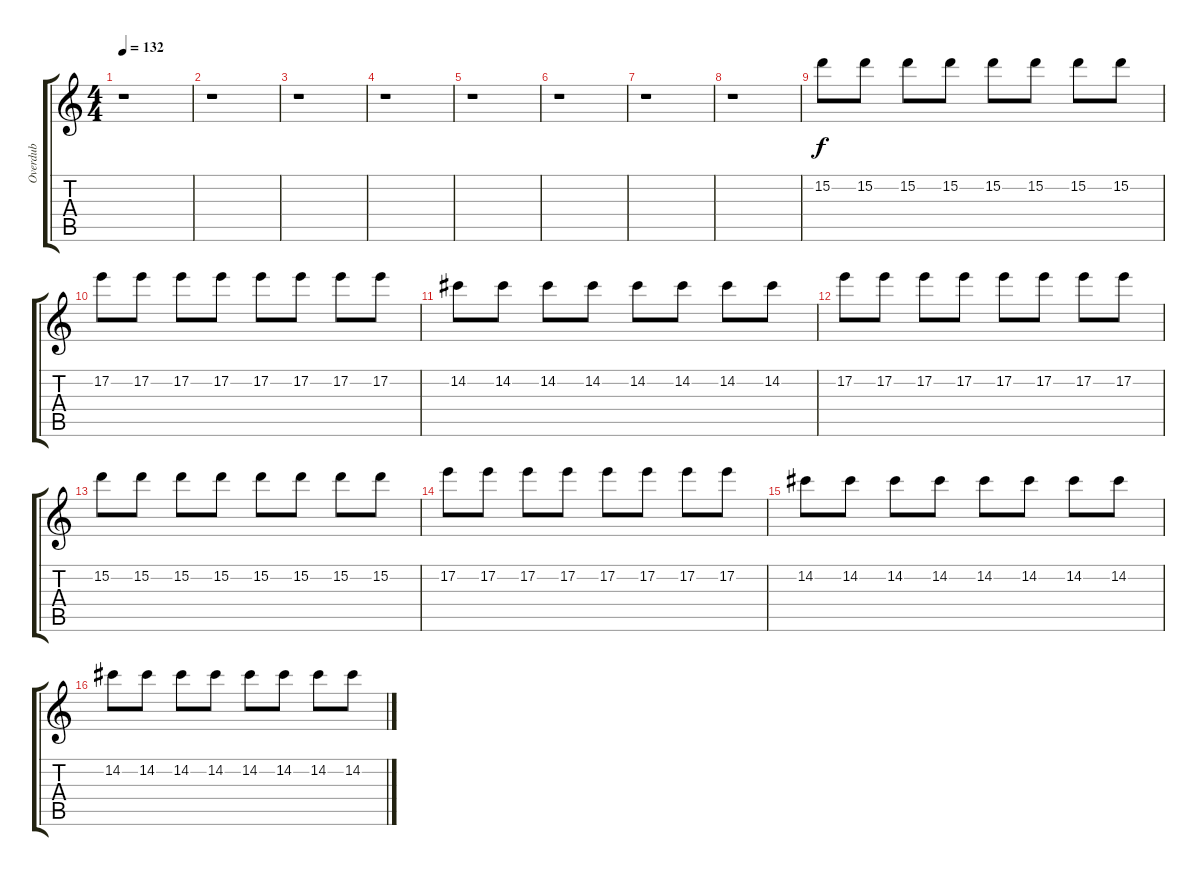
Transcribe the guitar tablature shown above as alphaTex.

\track ("Overdub" "Overdub") {instrument distortionguitar}
\staff {score tabs}
\tuning (E4 B3 G3 D3 A2 E2) {hide}
\ts (4 4)
\tempo 132
\clef g2
\ks c
r.1{dy f instrument distortionguitar} |
r.1 |
r.1 |
r.1 |
r.1 |
r.1 |
r.1 |
r.1 |
15.2.8 15.2.8 15.2.8 15.2.8 15.2.8 15.2.8 15.2.8 15.2.8 |
17.2.8 17.2.8 17.2.8 17.2.8 17.2.8 17.2.8 17.2.8 17.2.8 |
14.2.8 14.2.8 14.2.8 14.2.8 14.2.8 14.2.8 14.2.8 14.2.8 |
17.2.8 17.2.8 17.2.8 17.2.8 17.2.8 17.2.8 17.2.8 17.2.8 |
15.2.8 15.2.8 15.2.8 15.2.8 15.2.8 15.2.8 15.2.8 15.2.8 |
17.2.8 17.2.8 17.2.8 17.2.8 17.2.8 17.2.8 17.2.8 17.2.8 |
14.2.8 14.2.8 14.2.8 14.2.8 14.2.8 14.2.8 14.2.8 14.2.8 |
14.2.8 14.2.8 14.2.8 14.2.8 14.2.8 14.2.8 14.2.8 14.2.8
